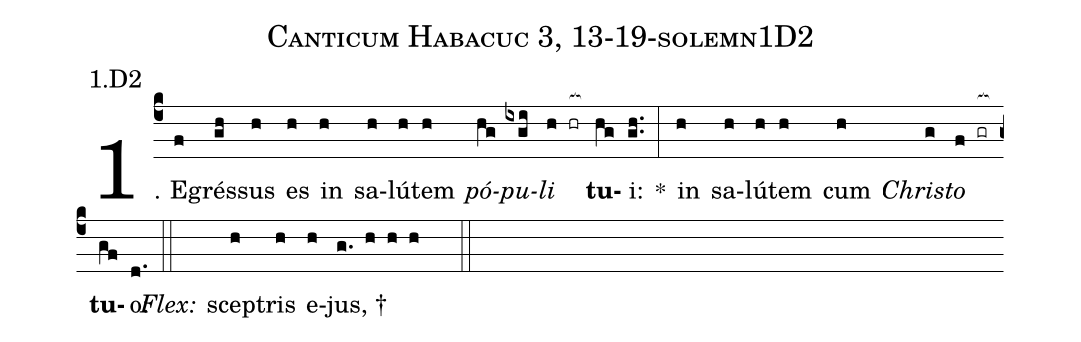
name: Canticum Habacuc 3, 13-19-solemn1D2;
annotation: 1.D2;
%%
(c4)1. E(f)grés(gh)sus(h) es(h) in(h) sa(h)lú(h)tem(h) <i>pó</i>(hg)<i>pu</i>(ixgi)<i>li</i>(h hr[ocb:1{]) <b>tu</b>(hg[ocb:0}])i:(gh..) *(:) in(h) sa(h)lú(h)tem(h) cum(h) <i>Chris</i>(g)<i>to</i>(f gr[ocb:1{]) <b>tu</b>(gf[ocb:0}])o:(d.) (::)
<i>Flex:</i>()  scep(h)tris(h) e(h)jus, †(g. h h h  ::)
